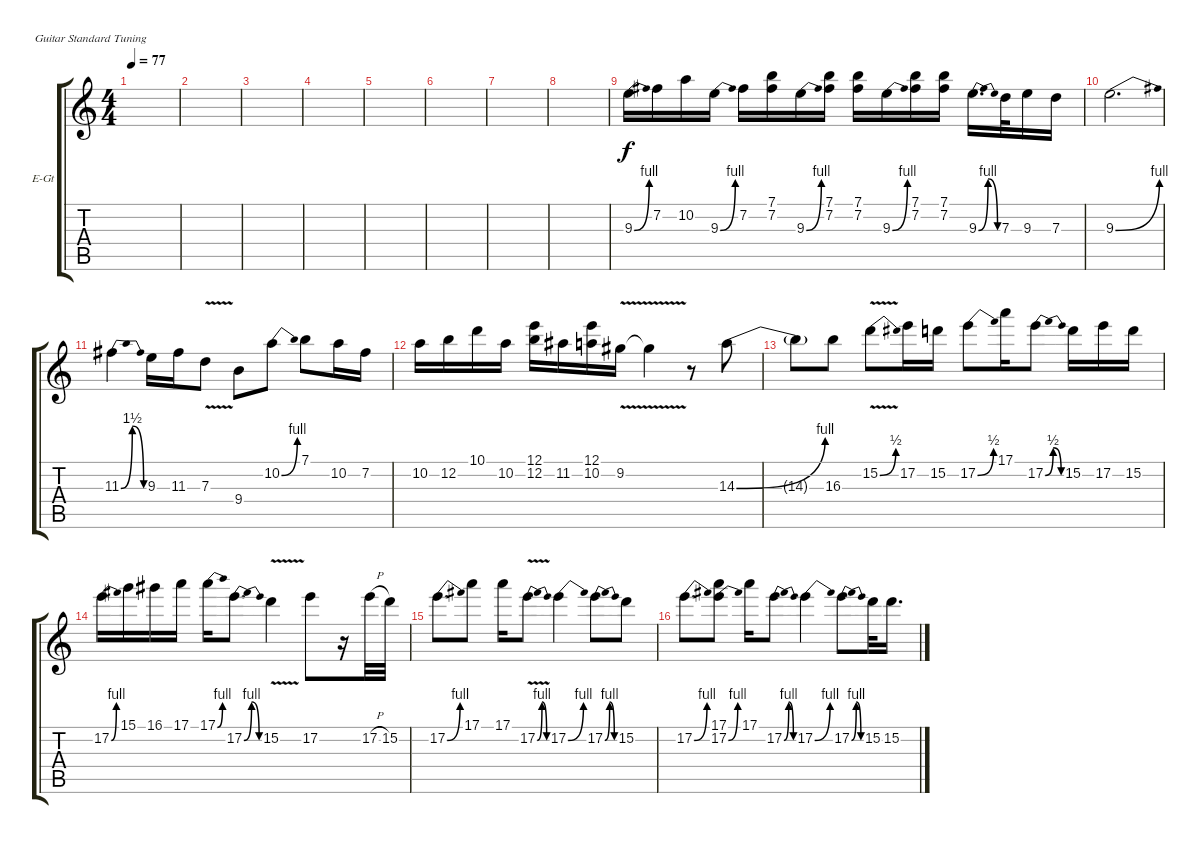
\defaultSystemsLayout 4
\bracketExtendMode groupsimilarinstruments
\firstSystemTrackNameOrientation horizontal
\otherSystemsTrackNameOrientation horizontal
\track ("Electric Guitar" "E-Gt") {instrument distortionguitar}
\staff {score tabs}
\tuning (E4 B3 G3 D3 A2 E2)
\ts (4 4)
\tempo 77
\clef g2
\scale
0.333333
\ks c
|
\scale
0.333333 |
\scale
0.333333 |
\scale
0.333333 |
\scale
0.333333 |
\scale
0.333333 |
\scale
0.333333 |
\scale
0.333333 |
\scale
0.333333 9.3{be (bend 0 0 15 4)}.16 7.2.16 10.2.16 9.3{be (bend 0 0 15 4)}.16 7.2.16 (7.2 7.1).16 9.3{be (bend 0 0 15 4)}.16 (7.2 7.1).16 (7.2 7.1).16 9.3{be (bend 0 0 15 4)}.16 (7.2 7.1).16 (7.2 7.1).16 9.3{be (bendrelease 0 0 10.2 4 20.4 4 30 0)}.16{d} 7.3.32 9.3.16 7.3.16 |
\scale
0.333333 9.3{be (bend 0 0 15 4)}.2{d} |
\scale
0.333333 11.3{be (bendrelease 0 0 10.2 6 20.4 6 30 0)}.4 9.3.16 11.3.16 7.3{v}.8 9.4.8 10.2{be (bend 0 0 15 4)}.8 7.1.8 10.2.16 7.2.16 |
\scale
0.333333 10.2.16 12.2.16 10.1.16 10.2.16 (12.2 12.1).16 11.2.16 (10.2 12.1).16 9.2{v}.16 9.2{v t}.4 r.8 14.3{be (bend 0 0 15 4)}.8 |
\scale
0.333333 14.3{t}.8 16.3.8 15.2{be (bend 0 0 15.6 2) v}.8 17.2.16 15.2.16 17.2{be (bend 0 0 14.399999999999999 2)}.8 17.1.16 17.2{be (bendrelease 0 0 10.2 2 20.4 2 30 0)}.8 15.2.16 17.2.16 15.2.16 |
\scale
0.333333 17.2{be (bend 0 0 15 4)}.16 15.1.16 16.1.16 17.1.16 17.1{be (bend 0 0 15.6 4)}.16 17.2{be (bendrelease 0 0 9.6 4 20.4 4 30 0)}.8{d} 15.2{v}.4 17.2.8 r.16 17.2{h}.32 15.2.32 |
\scale
0.333333 17.2{be (bend 0 0 15 4)}.8{d} 17.1.8 17.1.16 17.2{be (bendrelease 0 0 10.2 4 20.4 4 30 0) v}.8 17.2{be (bend 0 0 15 4)}.4 17.2{be (bendrelease 0 0 10.2 4 20.4 4 30 0)}.8 15.2.8 |
\scale
0.333333 17.2{be (bend 0 0 15 4)}.8{d} (17.1 17.2{be (bend 0 0 15 4)}).8 17.1.16 17.2{be (bendrelease 0 0 10.2 4 20.4 4 30 0)}.8 17.2{be (bend 0 0 15 4)}.4 17.2{be (bendrelease 0 0 10.2 4 20.4 4 30 0)}.8 15.2.32 15.2.16{d}
